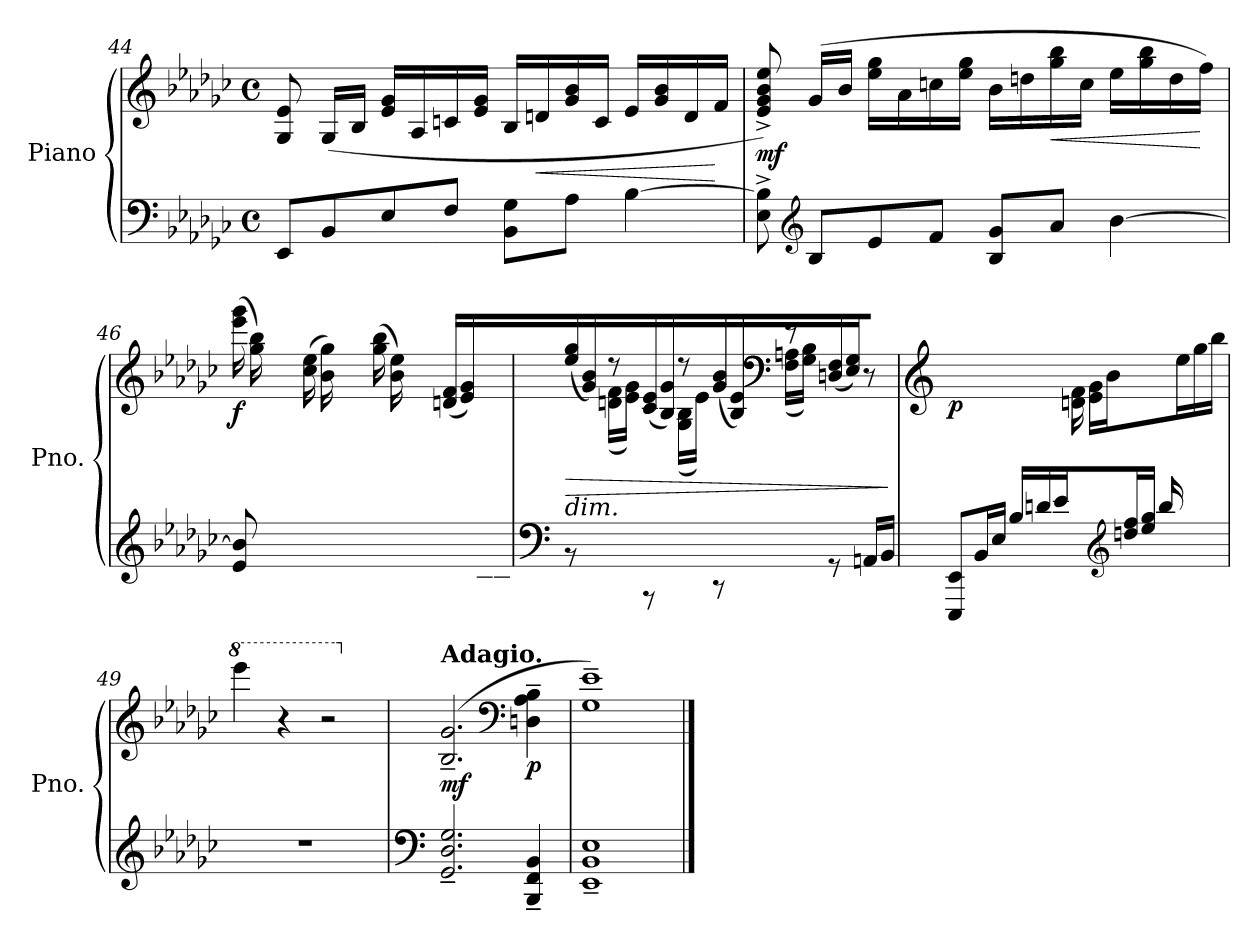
**kern	**kern	**dynam
*part1	*part1	*part1
*staff2	*staff1	*staff1/2
*I"Piano	*	*
*I'Pno.	*	*
!!LO:LB:g=z
*clefF4	*clefG2	*
*k[b-e-a-d-g-c-]	*k[b-e-a-d-g-c-]	*
*M4/4	*M4/4	*
*met(c)	*met(c)	*
=44	=44	=44
8EE-/L	8G-/ 8e-/	.
8BB-/	(<16G-/LL	.
.	16B-/JJ	.
8E-/	16e-/ 16g-/LL	.
.	16A-/	.
8F/J	16cn/	.
.	16e-/ 16g-/JJ	.
8BB-\ 8G-\L	16B-/LL	.
!	!	!LO:HP:b
.	16dn/	<
8A-\J	16g-/ 16b-/	.
.	16c/JJ	.
[4B-\	16e-/LL	.
.	16g-/ 16b-/	.
.	16d/	.
.	16f/JJ	[
=45	=45	=45
!	!	!LO:DY:b
8E-\^ 8B-\]^	8e-/^ 8g-/^ 8b-/^ 8ee-/^)	mf
*clefG2	*	*
8B-/L	(>16g-/LL	.
.	16b-/JJ	.
8e-/	16ee-\ 16gg-\LL	.
.	16a-\	.
8f/J	16ccn\	.
.	16ee-\ 16gg-\JJ	.
8B-/ 8g-/L	16b-\LL	.
.	16ddn\	.
!	!	!LO:HP:b
8a-/J	16gg-\ 16bb-\	<
.	16cc\JJ	.
[4b-\	16ee-\LL	.
.	16gg-\ 16bb-\	.
.	16dd\	.
.	16ff\JJ)	[
=46	=46	=46
*^	*	*
!	!	!	!LO:DY:b
8ryy	8e-/ 8b-/]	(>16eee-\ 16ggg-\LL	f
.	.	16gg-\ 16bb-\)	.
16ddn/ 16ff/	8ryy	8ryy	.
16ee-/ 16gg-/JJ	.	.	.
8ryy	4ryy	(>16cc-\ 16ee-\LL	.
.	.	16b-\ 16gg-\)	.
16g-/ 16b-/	.	8ryy	.
16ee-/JJ	.	.	.
8ryy	2ryy	(>16gg-\ 16bb-\LL	.
.	.	16b-\ 16ee-\)	.
16f/ 16an/	.	8ryy	.
16g-/ 16b-/JJ	.	.	.
8ryy	.	(>16dn\ 16f\LL	.
.	.	16e-\ 16g-\)	.
16c-/ 16e-/	.	8ryy	.
16B-/ 16g-/JJ	.	.	.
*v	*v	*	*
!!LO:PB:g=z
=47	=47	=47
*clefF4	*	*
!LO:TX:a:i:t=dim.	!	!
!	!	!LO:HP:b
*	*^	*
8rBB	(>16ee-/ 16gg-/LL	8ryy	>
.	16g-/ 16b-/JJ)	.	.
8ryy	8rdd	(<16dn\ 16f\LL	.
.	.	16e-\ 16g-\JJ)	.
8rAAA	(>16c-/ 16e-/LL	8ryy	.
.	16B-/ 16g-/JJ)	.	.
8ryy	8rdd	(<16G-\ 16B-\LL	.
.	.	16e-\JJ)	.
8rCC	(>16g-/ 16b-/LL	8ryy	.
.	16B-/ 16e-/JJ)	.	.
*	*clefF4	*	*
8ryy	8re	(<16F\ 16An\LL	.
.	.	16G-\ 16B-\JJ)	.
8rGG	(>16Dn/ 16F/LL	4ryy	.
.	16E-/ 16G-/JJ)	.	.
16AAn/LL	8r	.	.
16BB-/JJ	.	.	.
*	*v	*v	*
.	.	]
=48	=48	=48
*	*clefG2	*
*	*^	*
!	!	!	!LO:DY:b
8EEE-/ 8EE-/L	1ryy	4..ryy	p
(>16BB-/L	.	.	.
16E-/JJ	.	.	.
16B-/LL	.	.	.
16dn/	.	.	.
16e-/	.	.	.
8.ryy	.	16dn\ 16f\JJ	.
.	.	16e-\ 16g-\LL	.
.	.	16b-\	.
*clefG2	*	*	*
16ddn/ 16ff/	.	8.ryy	.
16ee-/ 16gg-/JJ	.	.	.
16bb-/LL	.	.	.
*	*8va	*	*
8.ryy	.	16eee-\	.
.	.	16ggg-\	.
.	.	16bbb-\JJ	.
*	*v	*v	*
=49	=49	=49
*	*X8va	*
*	*8va	*
1r	4eeee-\)	.
.	4r	.
.	2r	.
=50	=50	=50
*clefF4	*	*
*	*X8va	*
!	!LO:TX:a:B:t=Adagio.	!
!	!	!LO:DY:b
2.GG-/~ 2.D-/~ 2.G-/~	(>2.B-/~ 2.g-/~	mf
*	*clefF4	*
!	!	!LO:DY:b
4BBB-/~ 4FF/~ 4BB-/~	4Dn\~ 4A-\~ 4B-\~	p
=51	=51	=51
1EE-~ 1BB-~ 1E-~	1G-~ 1e-~)	.
==	==	==
*-	*-	*-
